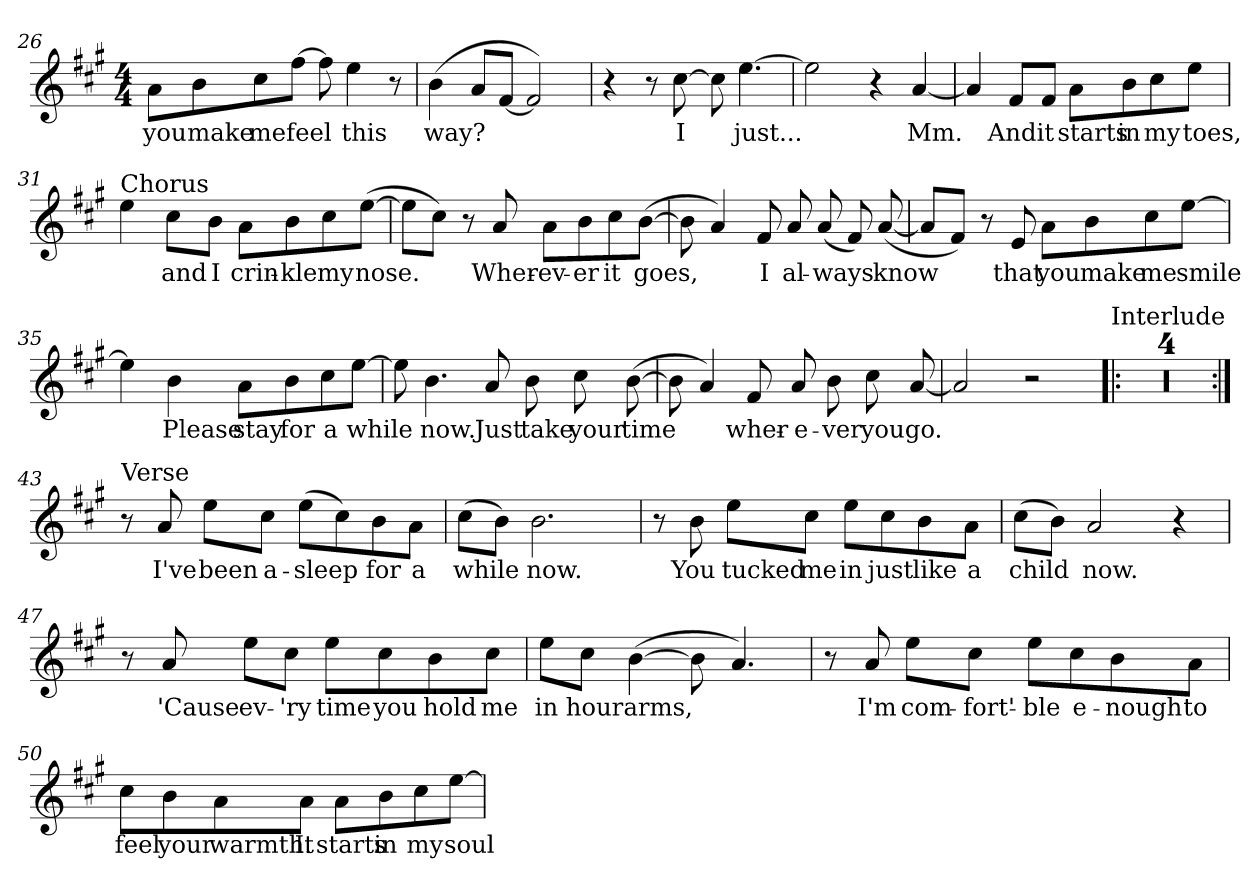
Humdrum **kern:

**kern	**text
*part1	*part1
*staff1	*staff1
*clefG2	*
*k[f#c#g#]	*
*A:	*
*M4/4	*
=26	=26
!	!LO:LY:b
8aL	you
!	!LO:LY:b
8b	make
!	!LO:LY:b
8cc#	me
!	!LO:LY:b
[8ff#J	feel
8ff#L]	.
!	!LO:LY:b
4ee	this
8r	.
=27	=27
!	!LO:LY:b
(4b	way?
8aL	.
[8f#J	.
2f#])	.
=28	=28
4r	.
8r	.
!	!LO:LY:b
[8cc#	I
8cc#L]	.
!	!LO:LY:b
[4.ee	just...
!!LO:LB:g=z
=29	=29
2ee]	.
4r	.
!	!LO:LY:b
[4a	Mm.
=30	=30
4aZ]	.
!	!LO:LY:b
8f#L	And
!	!LO:LY:b
8f#J	it
!	!LO:LY:b
8aL	starts
!	!LO:LY:b
8b	in
!	!LO:LY:b
8cc#	my
!	!LO:LY:b
8eeJ	toes,
!!LO:LB:g=z
=31	=31
!LO:TX:a:t=Chorus	!
4ee	.
!	!LO:LY:b
8cc#L	and
!	!LO:LY:b
8bJ	I
!	!LO:LY:b
8aL	crin-
!	!LO:LY:b
8b	-kle
!	!LO:LY:b
8cc#	my
!	!LO:LY:b
([8eeJ	nose.
=32	=32
8eeL]	.
8cc#J)	.
8r	.
!	!LO:LY:b
8a	Wher-
!	!LO:LY:b
8aL	-ev-
!	!LO:LY:b
8b	-er
!	!LO:LY:b
8cc#	it
!	!LO:LY:b
([8bJ	goes,
=33	=33
8bL]	.
4a)	.
!	!LO:LY:b
8f#	I
!	!LO:LY:b
8aL	al-
!	!LO:LY:b
(8a	-ways
8f#)	.
!	!LO:LY:b
([8aJ	know
=34	=34
8aL]	.
8f#J)	.
8r	.
!	!LO:LY:b
8e	that
!	!LO:LY:b
8aL	you
!	!LO:LY:b
8b	make
!	!LO:LY:b
8cc#	me
!	!LO:LY:b
[8eeJ	smile
!!LO:LB:g=z
=35	=35
4ee]	.
!	!LO:LY:b
4b	Please
!	!LO:LY:b
8aL	stay
!	!LO:LY:b
8b	for
!	!LO:LY:b
8cc#	a
!	!LO:LY:b
[8eeJ	while
=36	=36
8eeL]	.
!	!LO:LY:b
4.b	now.
!	!LO:LY:b
8aL	Just
!	!LO:LY:b
8b	take
!	!LO:LY:b
8cc#	your
!	!LO:LY:b
([8bJ	time
=37	=37
8bL]	.
4a)	.
!	!LO:LY:b
8f#	wher-
!	!LO:LY:b
8aL	-e-
!	!LO:LY:b
8b	-ver
!	!LO:LY:b
8cc#	you
!	!LO:LY:b
[8aJ	go.
=38	=38
2a]	.
2r	.
!!LO:LB:g=z
=39!|:	=39!|:
!LO:TX:a:t=Interlude	!
1r	.
=40	=40
1r	.
=41	=41
1r	.
=42	=42
1r	.
!!LO:LB:g=z
=43:|!	=43:|!
!LO:TX:a:t=Verse	!
8r	.
!	!LO:LY:b
8a	I've
!	!LO:LY:b
8eeL	been
!	!LO:LY:b
8cc#J	a-
!	!LO:LY:b
(8eeL	-sleep
8cc#)	.
!	!LO:LY:b
8b	for
!	!LO:LY:b
8aJ	a
=44	=44
!	!LO:LY:b
(8cc#L	while
8bJ)	.
!	!LO:LY:b
2.b	now.
=45	=45
8r	.
!	!LO:LY:b
8b	You
!	!LO:LY:b
8eeL	tucked
!	!LO:LY:b
8cc#J	me
!	!LO:LY:b
8eeL	in
!	!LO:LY:b
8cc#	just
!	!LO:LY:b
8b	like
!	!LO:LY:b
8aJ	a
=46	=46
!	!LO:LY:b
(8cc#L	child
8bJ)	.
!	!LO:LY:b
2a	now.
4r	.
!!LO:LB:g=z
=47	=47
8r	.
!	!LO:LY:b
8a	'Cause
!	!LO:LY:b
8eeL	ev-
!	!LO:LY:b
8cc#J	-'ry
!	!LO:LY:b
8eeL	time
!	!LO:LY:b
8cc#	you
!	!LO:LY:b
8b	hold
!	!LO:LY:b
8cc#J	me
=48	=48
!	!LO:LY:b
8eeL	in
!	!LO:LY:b
8cc#J	hour
!	!LO:LY:b
([4b	arms,
8bL]	.
4.a)	.
=49	=49
8r	.
!	!LO:LY:b
8a	I'm
!	!LO:LY:b
8eeL	com-
!	!LO:LY:b
8cc#J	-fort'-
!	!LO:LY:b
8eeL	-ble
!	!LO:LY:b
8cc#	e-
!	!LO:LY:b
8b	-nough
!	!LO:LY:b
8aJ	to
=50	=50
!	!LO:LY:b
8cc#L	feel
!	!LO:LY:b
8b	your
!	!LO:LY:b
8a	warmth.
!	!LO:LY:b
8aJ	It
!	!LO:LY:b
8aL	starts
!	!LO:LY:b
8b	in
!	!LO:LY:b
8cc#	my
!	!LO:LY:b
[8eeJ	soul
=	=
*-	*-
